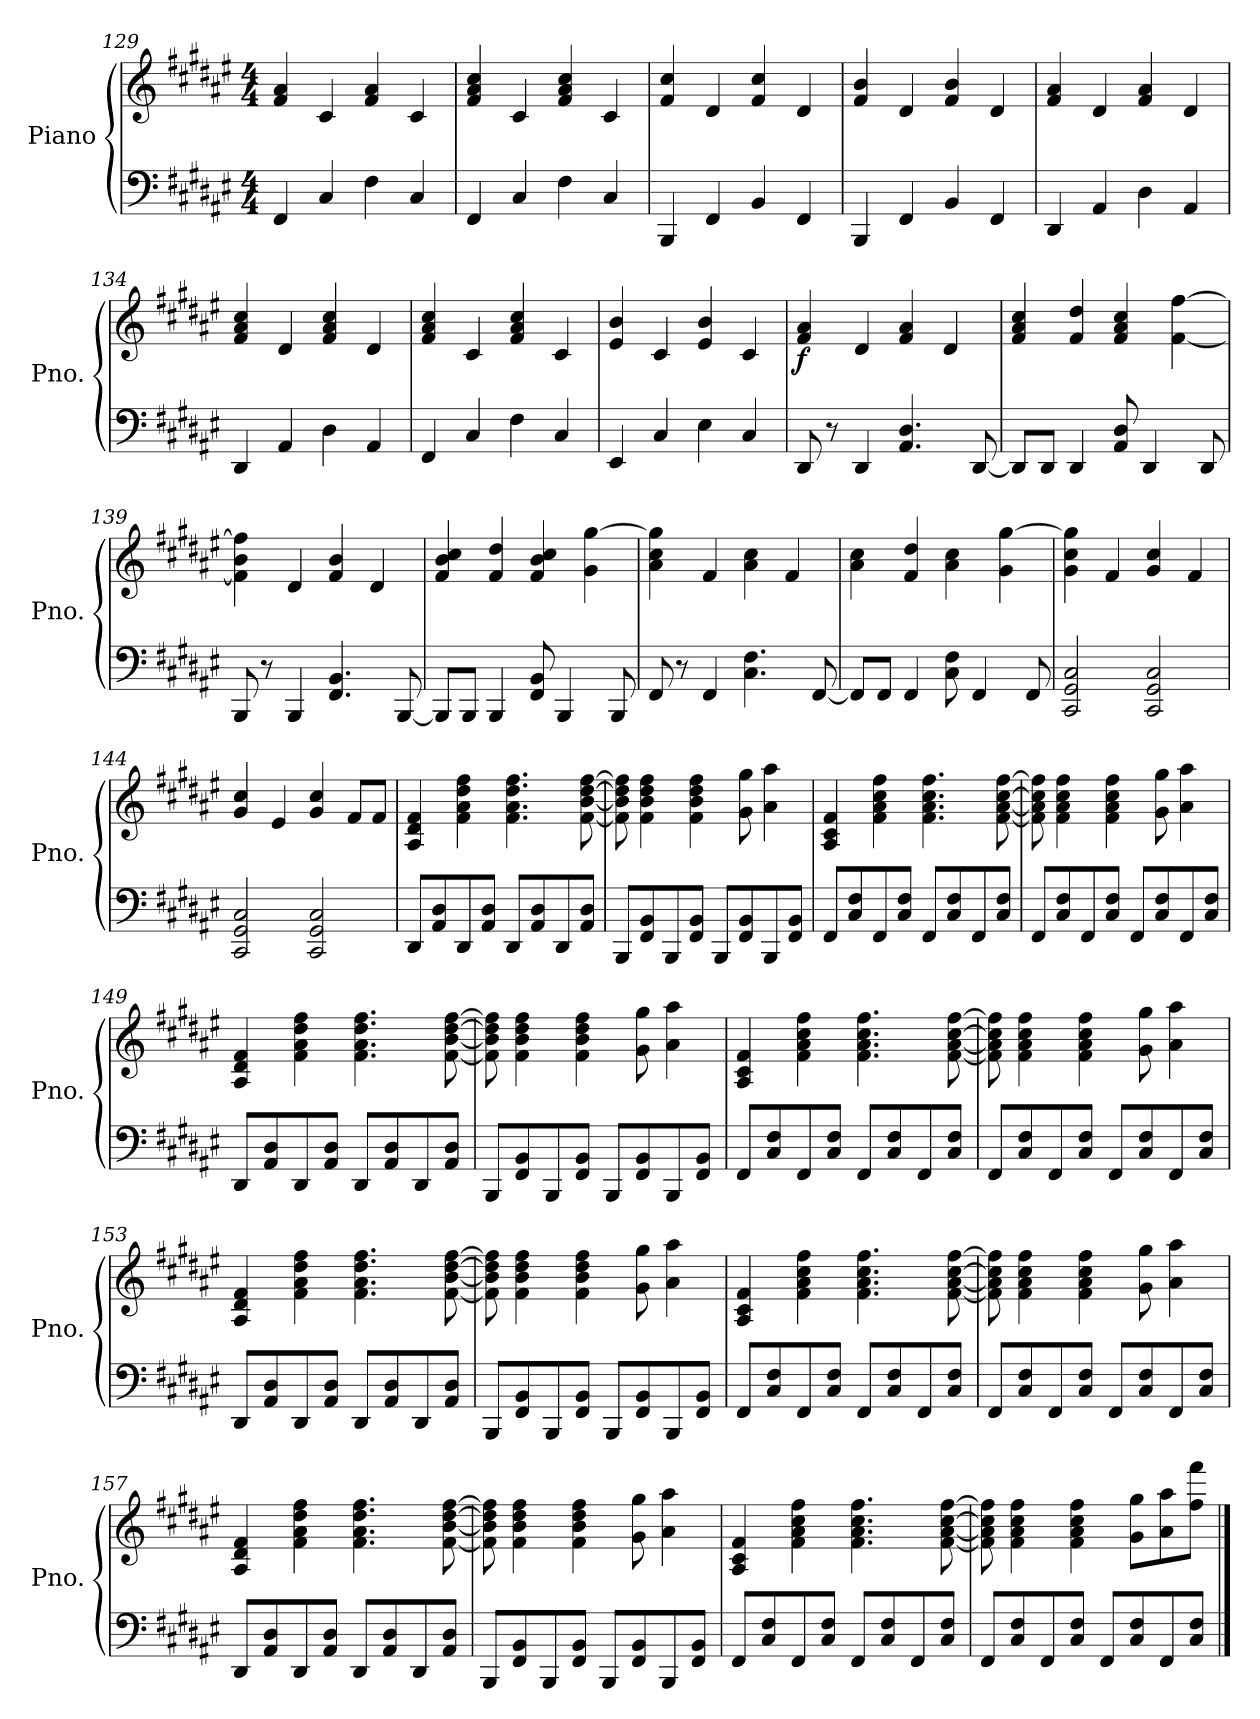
**kern	**kern	**dynam
*part1	*part1	*part1
*staff2	*staff1	*staff1/2
*I"Piano	*	*
*I'Pno.	*	*
!!LO:LB:g=z
*clefF4	*clefG2	*
*k[f#c#g#d#a#e#]	*k[f#c#g#d#a#e#]	*
*M4/4	*M4/4	*
=129	=129	=129
4FF#/	4f#/ 4a#/	.
4C#/	4c#/	.
4F#\	4f#/ 4a#/	.
4C#/	4c#/	.
=130	=130	=130
4FF#/	4f#/ 4a#/ 4cc#/	.
4C#/	4c#/	.
4F#\	4f#/ 4a#/ 4cc#/	.
4C#/	4c#/	.
=131	=131	=131
4BBB/	4f#/ 4cc#/	.
4FF#/	4d#/	.
4BB/	4f#/ 4cc#/	.
4FF#/	4d#/	.
=132	=132	=132
4BBB/	4f#/ 4b/	.
4FF#/	4d#/	.
4BB/	4f#/ 4b/	.
4FF#/	4d#/	.
=133	=133	=133
4DD#/	4f#/ 4a#/	.
4AA#/	4d#/	.
4D#\	4f#/ 4a#/	.
4AA#/	4d#/	.
=134	=134	=134
4DD#/	4f#/ 4a#/ 4cc#/	.
4AA#/	4d#/	.
4D#\	4f#/ 4a#/ 4cc#/	.
4AA#/	4d#/	.
=135	=135	=135
4FF#/	4f#/ 4a#/ 4cc#/	.
4C#/	4c#/	.
4F#\	4f#/ 4a#/ 4cc#/	.
4C#/	4c#/	.
=136	=136	=136
4EE#/	4e#/ 4b/	.
4C#/	4c#/	.
4E#\	4e#/ 4b/	.
4C#/	4c#/	.
!!LO:PB:g=z
=137	=137	=137
!	!	!LO:DY:b
8DD#/	4f#/ 4a#/	f
8r	.	.
4DD#/	4d#/	.
4.AA#/ 4.D#/	4f#/ 4a#/	.
.	4d#/	.
[8DD#/	.	.
=138	=138	=138
8DD#/L]	4f#/ 4a#/ 4cc#/	.
8DD#/J	.	.
4DD#/	4f#/ 4dd#/	.
8AA#/ 8D#/	4f#/ 4a#/ 4cc#/	.
4DD#/	.	.
.	[4f#\ [4ff#\	.
8DD#/	.	.
=139	=139	=139
8BBB/	4f#\] 4b\ 4ff#\]	.
8r	.	.
4BBB/	4d#/	.
4.FF#/ 4.BB/	4f#/ 4b/	.
.	4d#/	.
[8BBB/	.	.
=140	=140	=140
8BBB/L]	4f#/ 4b/ 4cc#/	.
8BBB/J	.	.
4BBB/	4f#/ 4dd#/	.
8FF#/ 8BB/	4f#/ 4b/ 4cc#/	.
4BBB/	.	.
.	4g#\ [4gg#\	.
8BBB/	.	.
!!LO:LB:g=z
=141	=141	=141
8FF#/	4a#\ 4cc#\ 4gg#\]	.
8r	.	.
4FF#/	4f#/	.
4.C#\ 4.F#\	4a#\ 4cc#\	.
.	4f#/	.
[8FF#/	.	.
=142	=142	=142
8FF#/L]	4a#\ 4cc#\	.
8FF#/J	.	.
4FF#/	4f#/ 4dd#/	.
8C#\ 8F#\	4a#\ 4cc#\	.
4FF#/	.	.
.	4g#\ [4gg#\	.
8FF#/	.	.
=143	=143	=143
2CC#/ 2GG#/ 2C#/	4g#\ 4cc#\ 4gg#\]	.
.	4f#/	.
2CC#/ 2GG#/ 2C#/	4g#/ 4cc#/	.
.	4f#/	.
=144	=144	=144
2CC#/ 2GG#/ 2C#/	4g#/ 4cc#/	.
.	4e#/	.
2CC#/ 2GG#/ 2C#/	4g#/ 4cc#/	.
.	8f#/L	.
.	8f#/J	.
!!LO:LB:g=z
=145	=145	=145
8DD#/L	4A#/ 4d#/ 4f#/	.
8AA#/ 8D#/	.	.
8DD#/	4f#\ 4a#\ 4dd#\ 4ff#\	.
8AA#/ 8D#/J	.	.
8DD#/L	4.f#\ 4.a#\ 4.dd#\ 4.ff#\	.
8AA#/ 8D#/	.	.
8DD#/	.	.
8AA#/ 8D#/J	[8f#\ [8b\ [8dd#\ [8ff#\	.
=146	=146	=146
8BBB/L	8f#\] 8b\] 8dd#\] 8ff#\]	.
8FF#/ 8BB/	4f#\ 4b\ 4dd#\ 4ff#\	.
8BBB/	.	.
8FF#/ 8BB/J	4f#\ 4b\ 4dd#\ 4ff#\	.
8BBB/L	.	.
8FF#/ 8BB/	8g#\ 8gg#\	.
8BBB/	4a#\ 4aa#\	.
8FF#/ 8BB/J	.	.
=147	=147	=147
8FF#/L	4A#/ 4c#/ 4f#/	.
8C#/ 8F#/	.	.
8FF#/	4f#\ 4a#\ 4cc#\ 4ff#\	.
8C#/ 8F#/J	.	.
8FF#/L	4.f#\ 4.a#\ 4.cc#\ 4.ff#\	.
8C#/ 8F#/	.	.
8FF#/	.	.
8C#/ 8F#/J	[8f#\ [8a#\ [8cc#\ [8ff#\	.
=148	=148	=148
8FF#/L	8f#\] 8a#\] 8cc#\] 8ff#\]	.
8C#/ 8F#/	4f#\ 4a#\ 4cc#\ 4ff#\	.
8FF#/	.	.
8C#/ 8F#/J	4f#\ 4a#\ 4cc#\ 4ff#\	.
8FF#/L	.	.
8C#/ 8F#/	8g#\ 8gg#\	.
8FF#/	4a#\ 4aa#\	.
8C#/ 8F#/J	.	.
!!LO:LB:g=z
=149	=149	=149
8DD#/L	4A#/ 4d#/ 4f#/	.
8AA#/ 8D#/	.	.
8DD#/	4f#\ 4a#\ 4dd#\ 4ff#\	.
8AA#/ 8D#/J	.	.
8DD#/L	4.f#\ 4.a#\ 4.dd#\ 4.ff#\	.
8AA#/ 8D#/	.	.
8DD#/	.	.
8AA#/ 8D#/J	[8f#\ [8b\ [8dd#\ [8ff#\	.
=150	=150	=150
8BBB/L	8f#\] 8b\] 8dd#\] 8ff#\]	.
8FF#/ 8BB/	4f#\ 4b\ 4dd#\ 4ff#\	.
8BBB/	.	.
8FF#/ 8BB/J	4f#\ 4b\ 4dd#\ 4ff#\	.
8BBB/L	.	.
8FF#/ 8BB/	8g#\ 8gg#\	.
8BBB/	4a#\ 4aa#\	.
8FF#/ 8BB/J	.	.
=151	=151	=151
8FF#/L	4A#/ 4c#/ 4f#/	.
8C#/ 8F#/	.	.
8FF#/	4f#\ 4a#\ 4cc#\ 4ff#\	.
8C#/ 8F#/J	.	.
8FF#/L	4.f#\ 4.a#\ 4.cc#\ 4.ff#\	.
8C#/ 8F#/	.	.
8FF#/	.	.
8C#/ 8F#/J	[8f#\ [8a#\ [8cc#\ [8ff#\	.
=152	=152	=152
8FF#/L	8f#\] 8a#\] 8cc#\] 8ff#\]	.
8C#/ 8F#/	4f#\ 4a#\ 4cc#\ 4ff#\	.
8FF#/	.	.
8C#/ 8F#/J	4f#\ 4a#\ 4cc#\ 4ff#\	.
8FF#/L	.	.
8C#/ 8F#/	8g#\ 8gg#\	.
8FF#/	4a#\ 4aa#\	.
8C#/ 8F#/J	.	.
!!LO:LB:g=z
=153	=153	=153
8DD#/L	4A#/ 4d#/ 4f#/	.
8AA#/ 8D#/	.	.
8DD#/	4f#\ 4a#\ 4dd#\ 4ff#\	.
8AA#/ 8D#/J	.	.
8DD#/L	4.f#\ 4.a#\ 4.dd#\ 4.ff#\	.
8AA#/ 8D#/	.	.
8DD#/	.	.
8AA#/ 8D#/J	[8f#\ [8b\ [8dd#\ [8ff#\	.
=154	=154	=154
8BBB/L	8f#\] 8b\] 8dd#\] 8ff#\]	.
8FF#/ 8BB/	4f#\ 4b\ 4dd#\ 4ff#\	.
8BBB/	.	.
8FF#/ 8BB/J	4f#\ 4b\ 4dd#\ 4ff#\	.
8BBB/L	.	.
8FF#/ 8BB/	8g#\ 8gg#\	.
8BBB/	4a#\ 4aa#\	.
8FF#/ 8BB/J	.	.
=155	=155	=155
8FF#/L	4A#/ 4c#/ 4f#/	.
8C#/ 8F#/	.	.
8FF#/	4f#\ 4a#\ 4cc#\ 4ff#\	.
8C#/ 8F#/J	.	.
8FF#/L	4.f#\ 4.a#\ 4.cc#\ 4.ff#\	.
8C#/ 8F#/	.	.
8FF#/	.	.
8C#/ 8F#/J	[8f#\ [8a#\ [8cc#\ [8ff#\	.
=156	=156	=156
8FF#/L	8f#\] 8a#\] 8cc#\] 8ff#\]	.
8C#/ 8F#/	4f#\ 4a#\ 4cc#\ 4ff#\	.
8FF#/	.	.
8C#/ 8F#/J	4f#\ 4a#\ 4cc#\ 4ff#\	.
8FF#/L	.	.
8C#/ 8F#/	8g#\ 8gg#\	.
8FF#/	4a#\ 4aa#\	.
8C#/ 8F#/J	.	.
!!LO:LB:g=z
=157	=157	=157
8DD#/L	4A#/ 4d#/ 4f#/	.
8AA#/ 8D#/	.	.
8DD#/	4f#\ 4a#\ 4dd#\ 4ff#\	.
8AA#/ 8D#/J	.	.
8DD#/L	4.f#\ 4.a#\ 4.dd#\ 4.ff#\	.
8AA#/ 8D#/	.	.
8DD#/	.	.
8AA#/ 8D#/J	[8f#\ [8b\ [8dd#\ [8ff#\	.
=158	=158	=158
8BBB/L	8f#\] 8b\] 8dd#\] 8ff#\]	.
8FF#/ 8BB/	4f#\ 4b\ 4dd#\ 4ff#\	.
8BBB/	.	.
8FF#/ 8BB/J	4f#\ 4b\ 4dd#\ 4ff#\	.
8BBB/L	.	.
8FF#/ 8BB/	8g#\ 8gg#\	.
8BBB/	4a#\ 4aa#\	.
8FF#/ 8BB/J	.	.
=159	=159	=159
8FF#/L	4A#/ 4c#/ 4f#/	.
8C#/ 8F#/	.	.
8FF#/	4f#\ 4a#\ 4cc#\ 4ff#\	.
8C#/ 8F#/J	.	.
8FF#/L	4.f#\ 4.a#\ 4.cc#\ 4.ff#\	.
8C#/ 8F#/	.	.
8FF#/	.	.
8C#/ 8F#/J	[8f#\ [8a#\ [8cc#\ [8ff#\	.
=160	=160	=160
8FF#/L	8f#\] 8a#\] 8cc#\] 8ff#\]	.
8C#/ 8F#/	4f#\ 4a#\ 4cc#\ 4ff#\	.
8FF#/	.	.
8C#/ 8F#/J	4f#\ 4a#\ 4cc#\ 4ff#\	.
8FF#/L	.	.
8C#/ 8F#/	8g#\ 8gg#\L	.
8FF#/	8a#\ 8aa#\	.
8C#/ 8F#/J	8ff#\ 8fff#\J	.
==	==	==
*-	*-	*-
